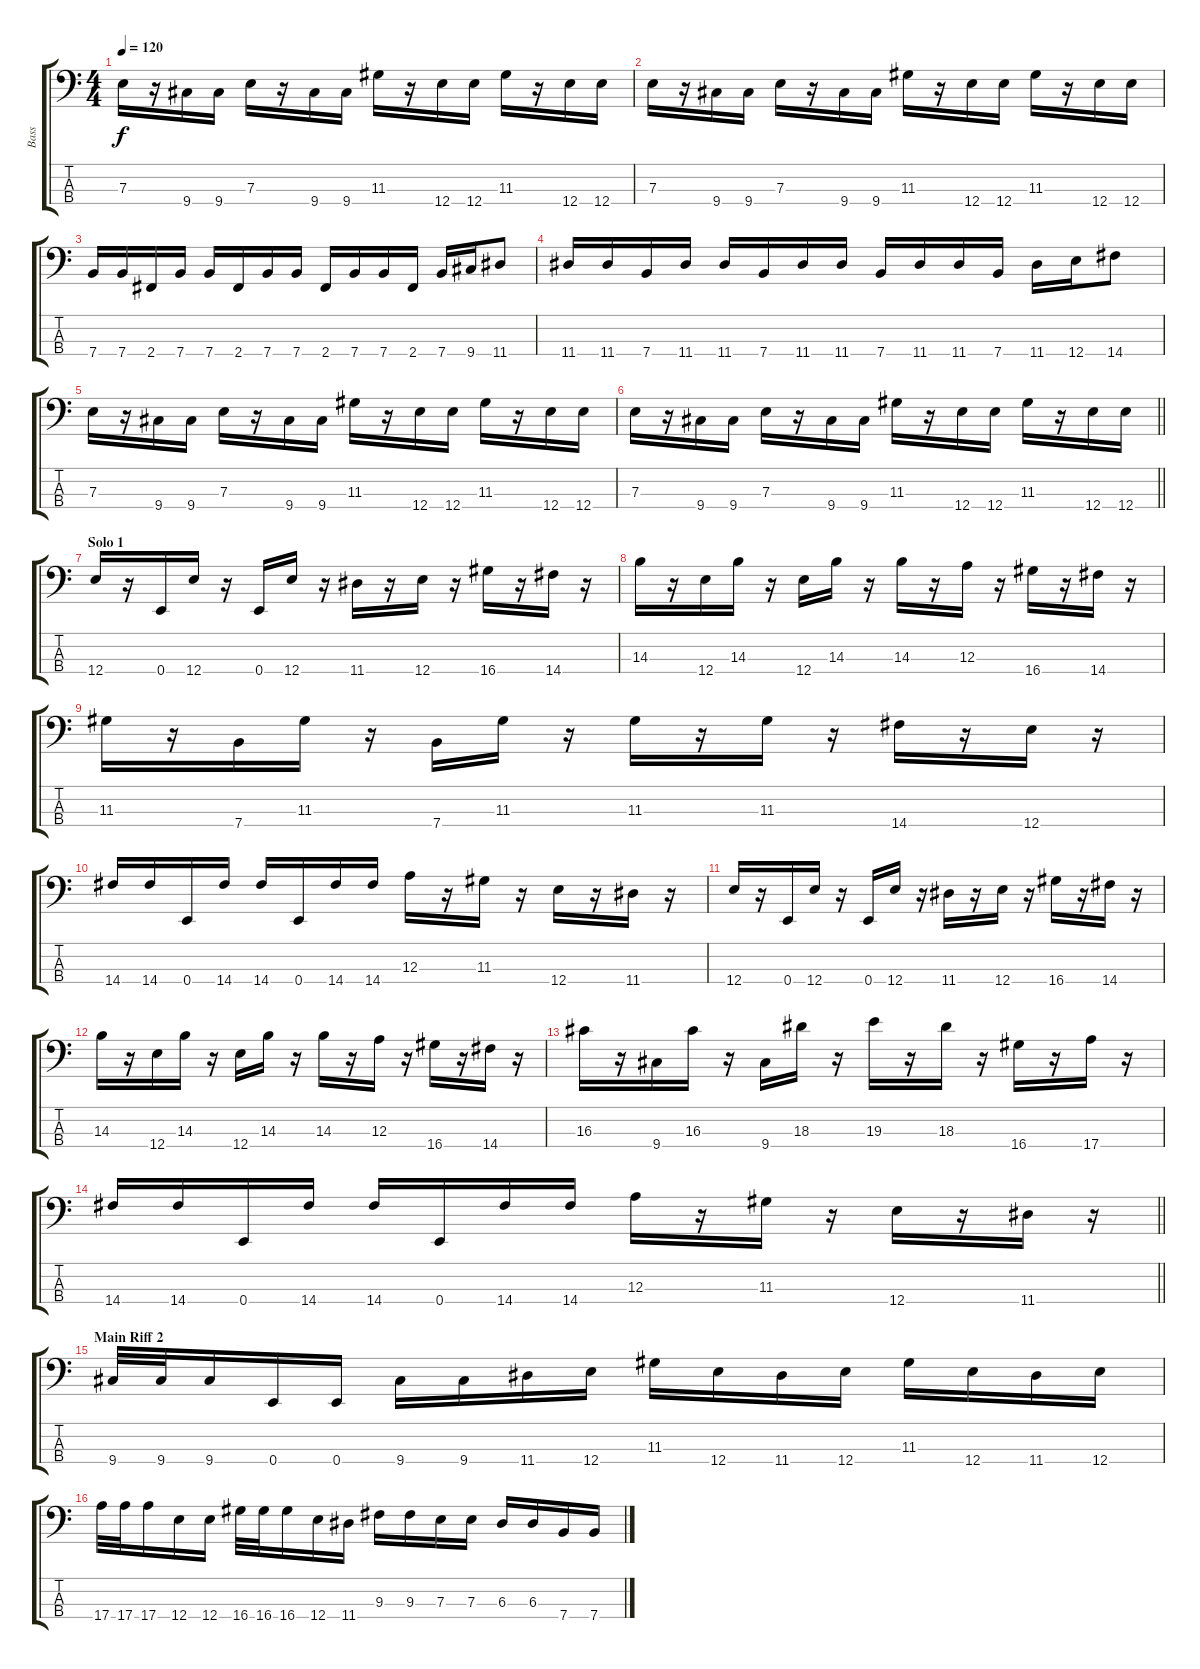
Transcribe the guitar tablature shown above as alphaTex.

\track ("Bass" "Bass") {instrument electricbassfinger}
\staff {score tabs}
\tuning (G2 D2 A1 E1) {hide}
\ts (4 4)
\tempo 120
\clef f4
\ks c
7.3.16{dy f} r.16 9.4.16 9.4.16 7.3.16 r.16 9.4.16 9.4.16 11.3.16 r.16 12.4.16 12.4.16 11.3.16 r.16 12.4.16 12.4.16 |
7.3.16 r.16 9.4.16 9.4.16 7.3.16 r.16 9.4.16 9.4.16 11.3.16 r.16 12.4.16 12.4.16 11.3.16 r.16 12.4.16 12.4.16 |
7.4.16 7.4.16 2.4.16 7.4.16 7.4.16 2.4.16 7.4.16 7.4.16 2.4.16 7.4.16 7.4.16 2.4.16 7.4.16 9.4.16 11.4.8 |
11.4.16 11.4.16 7.4.16 11.4.16 11.4.16 7.4.16 11.4.16 11.4.16 7.4.16 11.4.16 11.4.16 7.4.16 11.4.16 12.4.16 14.4.8 |
7.3.16 r.16 9.4.16 9.4.16 7.3.16 r.16 9.4.16 9.4.16 11.3.16 r.16 12.4.16 12.4.16 11.3.16 r.16 12.4.16 12.4.16 |
\barLineRight lightlight
7.3.16 r.16 9.4.16 9.4.16 7.3.16 r.16 9.4.16 9.4.16 11.3.16 r.16 12.4.16 12.4.16 11.3.16 r.16 12.4.16 12.4.16 |
\section ("" "Solo 1")
12.4.16 r.16 0.4.16 12.4.16 r.16 0.4.16 12.4.16 r.16 11.4.16 r.16 12.4.16 r.16 16.4.16 r.16 14.4.16 r.16 |
14.3.16 r.16 12.4.16 14.3.16 r.16 12.4.16 14.3.16 r.16 14.3.16 r.16 12.3.16 r.16 16.4.16 r.16 14.4.16 r.16 |
11.3.16 r.16 7.4.16 11.3.16 r.16 7.4.16 11.3.16 r.16 11.3.16 r.16 11.3.16 r.16 14.4.16 r.16 12.4.16 r.16 |
14.4.16 14.4.16 0.4.16 14.4.16 14.4.16 0.4.16 14.4.16 14.4.16 12.3.16 r.16 11.3.16 r.16 12.4.16 r.16 11.4.16 r.16 |
12.4.16 r.16 0.4.16 12.4.16 r.16 0.4.16 12.4.16 r.16 11.4.16 r.16 12.4.16 r.16 16.4.16 r.16 14.4.16 r.16 |
14.3.16 r.16 12.4.16 14.3.16 r.16 12.4.16 14.3.16 r.16 14.3.16 r.16 12.3.16 r.16 16.4.16 r.16 14.4.16 r.16 |
16.3.16 r.16 9.4.16 16.3.16 r.16 9.4.16 18.3.16 r.16 19.3.16 r.16 18.3.16 r.16 16.4.16 r.16 17.4.16 r.16 |
\barLineRight lightlight
14.4.16 14.4.16 0.4.16 14.4.16 14.4.16 0.4.16 14.4.16 14.4.16 12.3.16 r.16 11.3.16 r.16 12.4.16 r.16 11.4.16 r.16 |
\section ("" "Main Riff 2")
9.4.32 9.4.32 9.4.16 0.4.16 0.4.16 9.4.16 9.4.16 11.4.16 12.4.16 11.3.16 12.4.16 11.4.16 12.4.16 11.3.16 12.4.16 11.4.16 12.4.16 |
17.4.32 17.4.32 17.4.16 12.4.16 12.4.16 16.4.32 16.4.32 16.4.16 12.4.16 11.4.16 9.3.16 9.3.16 7.3.16 7.3.16 6.3.16 6.3.16 7.4.16 7.4.16
